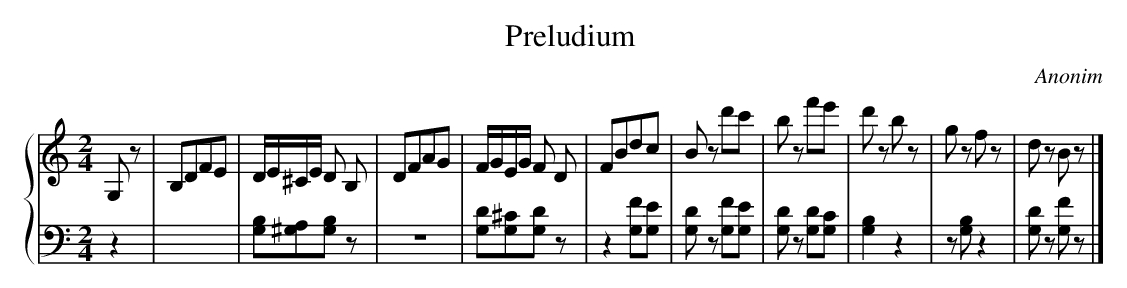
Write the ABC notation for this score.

X:1
T: Preludium
C: Anonim
L: 1/8
M: 2/4
%%staves {1 2}
V: 1 clef=treble
V: 2 clef=bass
K: C
[V:1] G, z [I:setbarnb 1]|
[V:2] z2 |
[V:1] B,DFE |
[V:2] x4 |
[V:1] D/E/^C/E/ D B, |
[V:2] [G,B,][^G,A,][G,B,] z |
[V:1] DFAG |
[V:2] z4 |
[V:1] F/G/E/G/ F D |
[V:2] [G,D][G,^C][G,D] z |
[V:1] FBdc |
[V:2] z2[G,F][G,E] |
[V:1] B z d'c' |
[V:2] [G,D] z [G,F][G,E] |
[V:1] b z f'e' |
[V:2] [G,D] z [G,D][G,C] |
[V:1] d' z b z |
[V:2] [G,2B,2]z2 |
[V:1] g z f z |
[V:2] z [G,B,]z2 |
[V:1] d z B z |]
[V:2] [G,D] z [G,F] z |]
